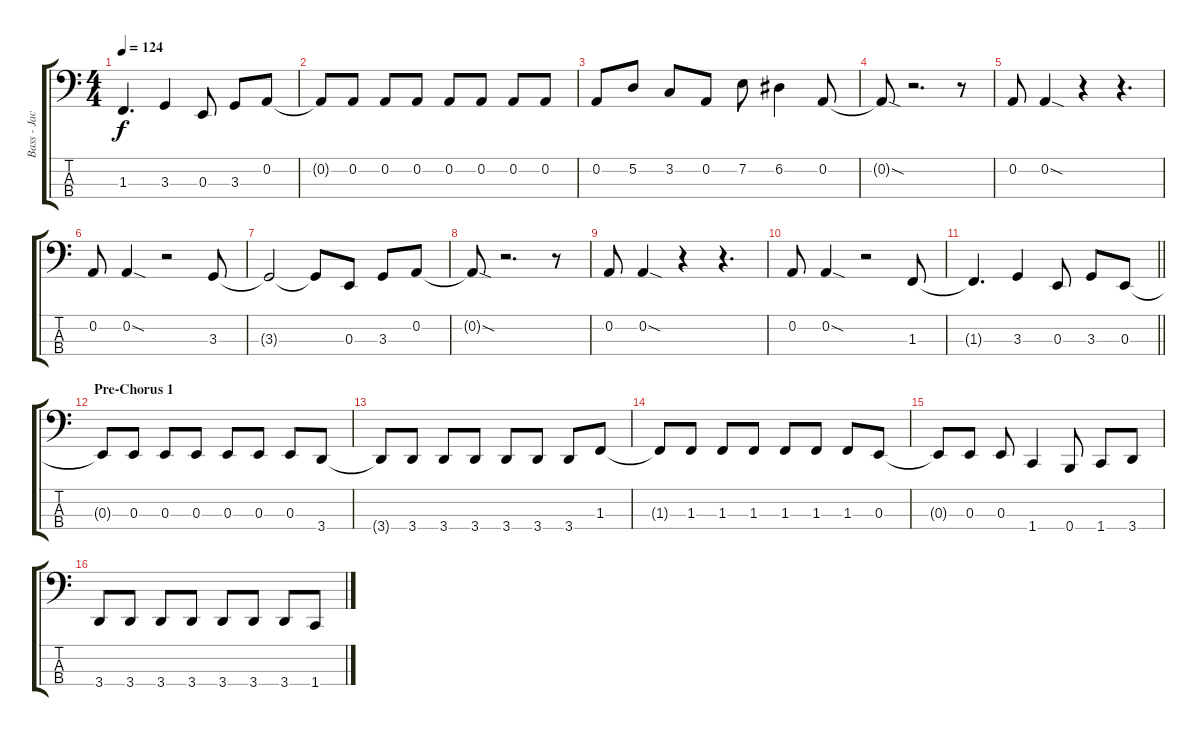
\track ("Bass - Jackson" "Bass - Jac") {instrument electricbasspick}
\staff {score tabs}
\tuning (D2 A1 E1 B0) {hide}
\ts (4 4)
\tempo 124
\clef f4
\ks c
1.3{t}.4{d dy f} 3.3.4 0.3.8 3.3.8 0.2.8 |
0.2{t}.8 0.2.8 0.2.8 0.2.8 0.2.8 0.2.8 0.2.8 0.2.8 |
0.2.8 5.2.8 3.2.8 0.2.8 7.2.8 6.2.4 0.2.8 |
0.2{sod t}.8 r.2{d} r.8 |
0.2.8 0.2{sod}.4 r.4 r.4{d} |
0.2.8 0.2{sod}.4 r.2 3.3.8 |
3.3{t}.2 3.3{t}.8 0.3.8 3.3.8 0.2.8 |
0.2{sod t}.8 r.2{d} r.8 |
0.2.8 0.2{sod}.4 r.4 r.4{d} |
0.2.8 0.2{sod}.4 r.2 1.3.8 |
\barLineRight lightlight
1.3{t}.4{d} 3.3.4 0.3.8 3.3.8 0.3.8 |
\section ("" "Pre-Chorus 1")
0.3{t}.8 0.3.8 0.3.8 0.3.8 0.3.8 0.3.8 0.3.8 3.4.8 |
3.4{t}.8 3.4.8 3.4.8 3.4.8 3.4.8 3.4.8 3.4.8 1.3.8 |
1.3{t}.8 1.3.8 1.3.8 1.3.8 1.3.8 1.3.8 1.3.8 0.3.8 |
0.3{t}.8 0.3.8 0.3.8 1.4.4 0.4.8 1.4.8 3.4.8 |
3.4.8 3.4.8 3.4.8 3.4.8 3.4.8 3.4.8 3.4.8 1.4.8
